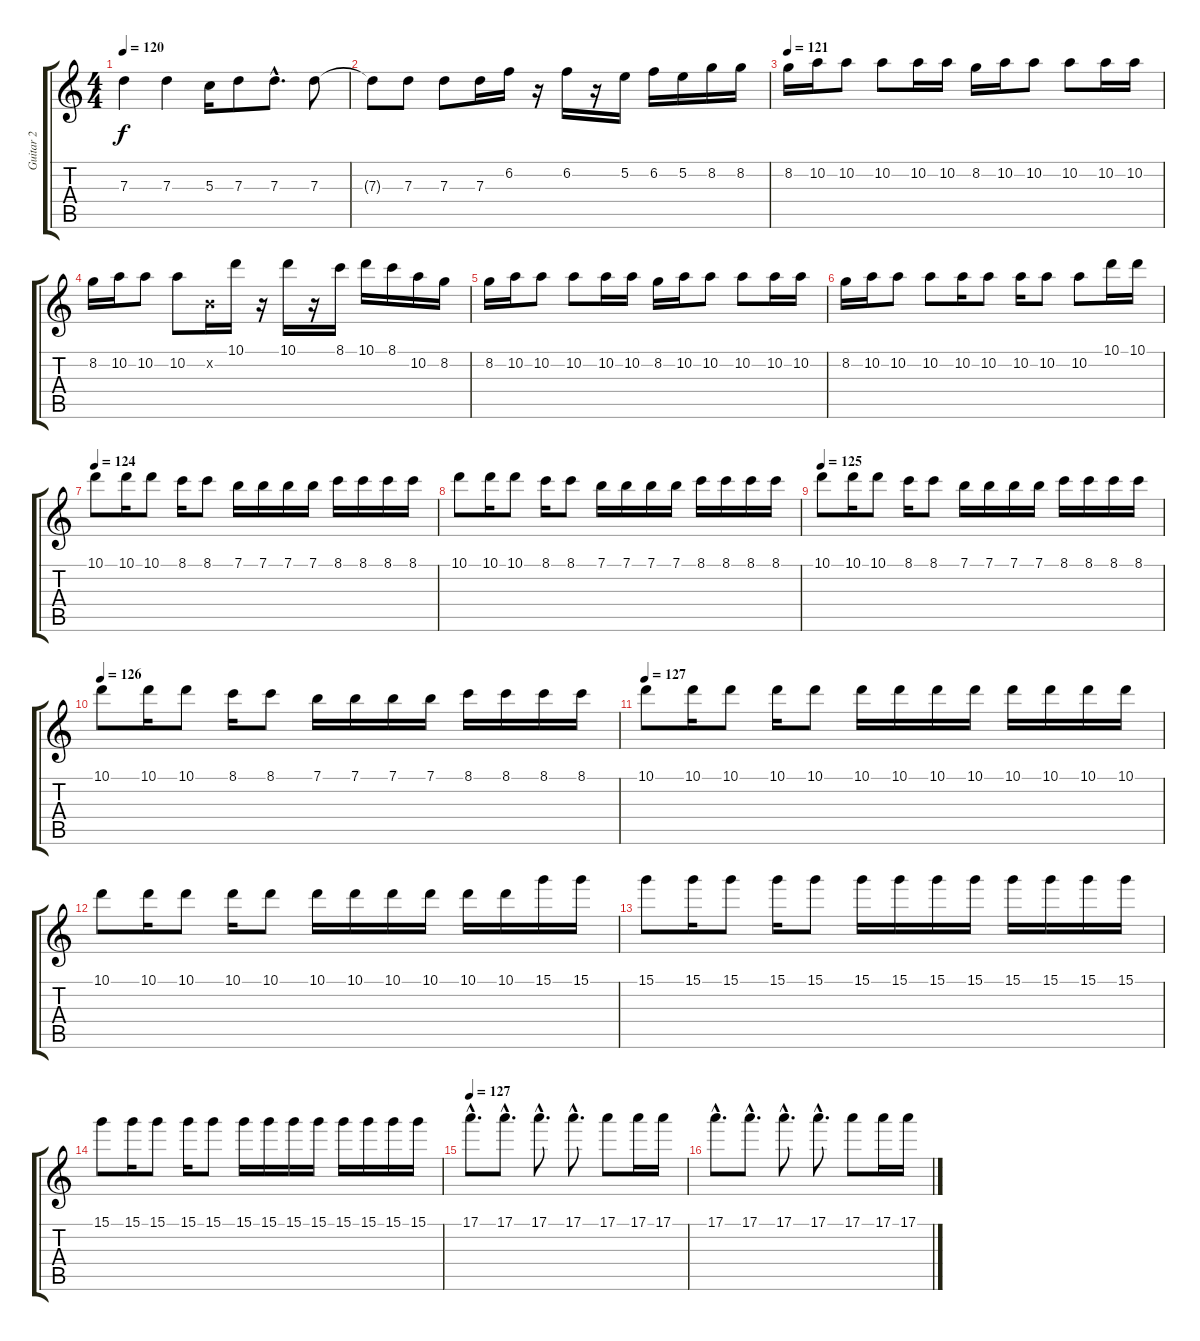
\track ("Guitar 2" "Guitar 2") {instrument overdrivenguitar}
\staff {score tabs}
\tuning (E4 B3 G3 D3 A2 E2) {hide}
\ts (4 4)
\tempo 120
\clef g2
\ks c
7.3.4{dy f} 7.3.4 5.3.16 7.3.8 7.3{hac}.8{d} 7.3.8 |
7.3{t}.8 7.3.8 7.3.8 7.3.16 6.2.16 r.16 6.2.16 r.16 5.2.16 6.2.16 5.2.16 8.2.16 8.2.16 |
\tempo 121
8.2.16 10.2.16 10.2.8 10.2.8 10.2.16 10.2.16 8.2.16 10.2.16 10.2.8 10.2.8 10.2.16 10.2.16 |
8.2.16 10.2.16 10.2.8 10.2.8 0.2{x}.16 10.1.16 r.16 10.1.16 r.16 8.1.16 10.1.16 8.1.16 10.2.16 8.2.16 |
8.2.16 10.2.16 10.2.8 10.2.8 10.2.16 10.2.16 8.2.16 10.2.16 10.2.8 10.2.8 10.2.16 10.2.16 |
8.2.16 10.2.16 10.2.8 10.2.8 10.2.16 10.2.8 10.2.16 10.2.8 10.2.8 10.1.16 10.1.16 |
\tempo 124
10.1.8 10.1.16 10.1.8 8.1.16 8.1.8 7.1.16 7.1.16 7.1.16 7.1.16 8.1.16 8.1.16 8.1.16 8.1.16 |
10.1.8 10.1.16 10.1.8 8.1.16 8.1.8 7.1.16 7.1.16 7.1.16 7.1.16 8.1.16 8.1.16 8.1.16 8.1.16 |
\tempo 125
10.1.8 10.1.16 10.1.8 8.1.16 8.1.8 7.1.16 7.1.16 7.1.16 7.1.16 8.1.16 8.1.16 8.1.16 8.1.16 |
\tempo 126
10.1.8 10.1.16 10.1.8 8.1.16 8.1.8 7.1.16 7.1.16 7.1.16 7.1.16 8.1.16 8.1.16 8.1.16 8.1.16 |
\tempo 127
10.1.8 10.1.16 10.1.8 10.1.16 10.1.8 10.1.16 10.1.16 10.1.16 10.1.16 10.1.16 10.1.16 10.1.16 10.1.16 |
10.1.8 10.1.16 10.1.8 10.1.16 10.1.8 10.1.16 10.1.16 10.1.16 10.1.16 10.1.16 10.1.16 15.1.16 15.1.16 |
15.1.8 15.1.16 15.1.8 15.1.16 15.1.8 15.1.16 15.1.16 15.1.16 15.1.16 15.1.16 15.1.16 15.1.16 15.1.16 |
15.1.8 15.1.16 15.1.8 15.1.16 15.1.8 15.1.16 15.1.16 15.1.16 15.1.16 15.1.16 15.1.16 15.1.16 15.1.16 |
\tempo 127
17.1{hac}.8{d} 17.1{hac}.8{d} 17.1{hac}.8{d} 17.1{hac}.8{d} 17.1.8 17.1.16 17.1.16 |
17.1{hac}.8{d} 17.1{hac}.8{d} 17.1{hac}.8{d} 17.1{hac}.8{d} 17.1.8 17.1.16 17.1.16
